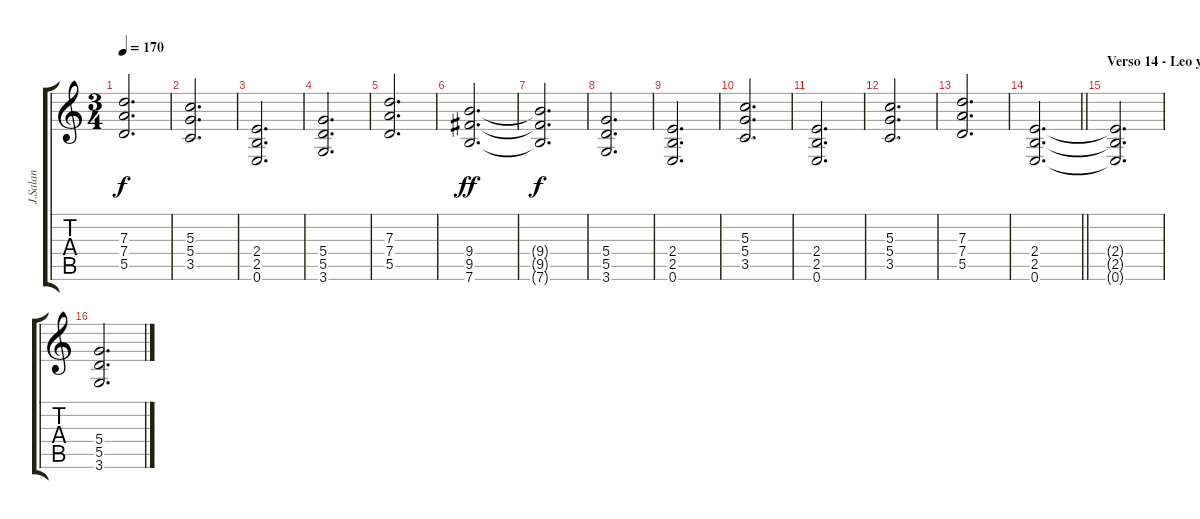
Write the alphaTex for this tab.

\track ("J.Salan" "J.Salan") {instrument overdrivenguitar}
\staff {score tabs}
\tuning (E4 B3 G3 D3 A2 E2) {hide}
\ts (3 4)
\tempo 170
\clef g2
\ks c
(7.3 7.4 5.5).2{d dy f} |
(5.3 5.4 3.5).2{d} |
(2.4 2.5 0.6).2{d} |
(5.4 5.5 3.6).2{d} |
(7.3 7.4 5.5).2{d} |
(9.4 9.5 7.6).2{d dy ff} |
(9.4{t} 9.5{t} 7.6{t}).2{d dy f} |
(5.4 5.5 3.6).2{d} |
(2.4 2.5 0.6).2{d} |
(5.3 5.4 3.5).2{d} |
(2.4 2.5 0.6).2{d} |
(5.3 5.4 3.5).2{d} |
(7.3 7.4 5.5).2{d} |
\barLineRight lightlight
(2.4 2.5 0.6).2{d} |
\section ("" "Verso 14 - Leo y Aurora")
(2.4{t} 2.5{t} 0.6{t}).2{d} |
(5.4 5.5 3.6).2{d}
